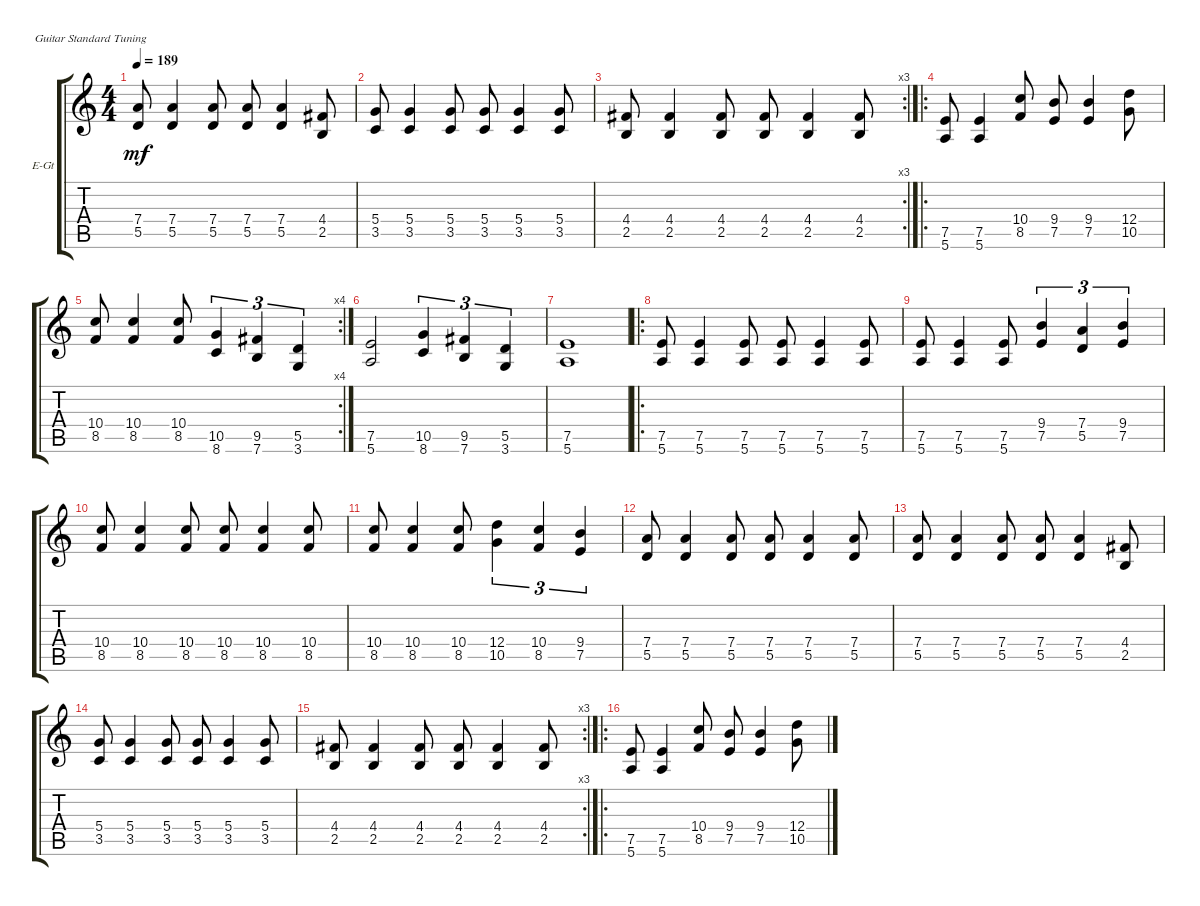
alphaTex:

\defaultSystemsLayout 4
\bracketExtendMode groupsimilarinstruments
\firstSystemTrackNameOrientation horizontal
\otherSystemsTrackNameOrientation horizontal
\track ("Electric Guitar" "E-Gt") {instrument overdrivenguitar}
\staff {score tabs}
\tuning (E4 B3 G3 D3 A2 E2)
\ts (4 4)
\tempo 189
\clef g2
\ks c
(5.5 7.4).8{dy mf} (5.5 7.4).4 (5.5 7.4).8 (5.5 7.4).8 (5.5 7.4).4 (2.5 4.4).8 |
(3.5 5.4).8 (3.5 5.4).4 (3.5 5.4).8 (3.5 5.4).8 (3.5 5.4).4 (3.5 5.4).8 |
\rc 3
(2.5 4.4).8 (2.5 4.4).4 (2.5 4.4).8 (2.5 4.4).8 (2.5 4.4).4 (2.5 4.4).8 |
\ro
(5.6 7.5).8 (5.6 7.5).4 (8.5 10.4).8 (7.5 9.4).8 (7.5 9.4).4 (10.5 12.4).8 |
\rc 4
(8.5 10.4).8 (8.5 10.4).4 (8.5 10.4).8 (8.6 10.5).4{tu (3 2)} (7.6 9.5).4{tu (3 2)} (3.6 5.5).4{tu (3 2)} |
(5.6 7.5).2 (8.6 10.5).4{tu (3 2)} (7.6 9.5).4{tu (3 2)} (3.6 5.5).4{tu (3 2)} |
(5.6 7.5).1 |
\ro
(5.6 7.5).8 (5.6 7.5).4 (5.6 7.5).8 (5.6 7.5).8 (5.6 7.5).4 (5.6 7.5).8 |
(5.6 7.5).8 (5.6 7.5).4 (5.6 7.5).8 (7.5 9.4).4{tu (3 2)} (5.5 7.4).4{tu (3 2)} (7.5 9.4).4{tu (3 2)} |
(8.5 10.4).8 (8.5 10.4).4 (8.5 10.4).8 (8.5 10.4).8 (8.5 10.4).4 (8.5 10.4).8 |
(8.5 10.4).8 (8.5 10.4).4 (8.5 10.4).8 (10.5 12.4).4{tu (3 2)} (8.5 10.4).4{tu (3 2)} (7.5 9.4).4{tu (3 2)} |
(5.5 7.4).8 (5.5 7.4).4 (5.5 7.4).8 (5.5 7.4).8 (5.5 7.4).4 (5.5 7.4).8 |
(5.5 7.4).8 (5.5 7.4).4 (5.5 7.4).8 (5.5 7.4).8 (5.5 7.4).4 (2.5 4.4).8 |
(3.5 5.4).8 (3.5 5.4).4 (3.5 5.4).8 (3.5 5.4).8 (3.5 5.4).4 (3.5 5.4).8 |
\rc 3
(2.5 4.4).8 (2.5 4.4).4 (2.5 4.4).8 (2.5 4.4).8 (2.5 4.4).4 (2.5 4.4).8 |
\ro
(5.6 7.5).8 (5.6 7.5).4 (8.5 10.4).8 (7.5 9.4).8 (7.5 9.4).4 (10.5 12.4).8
